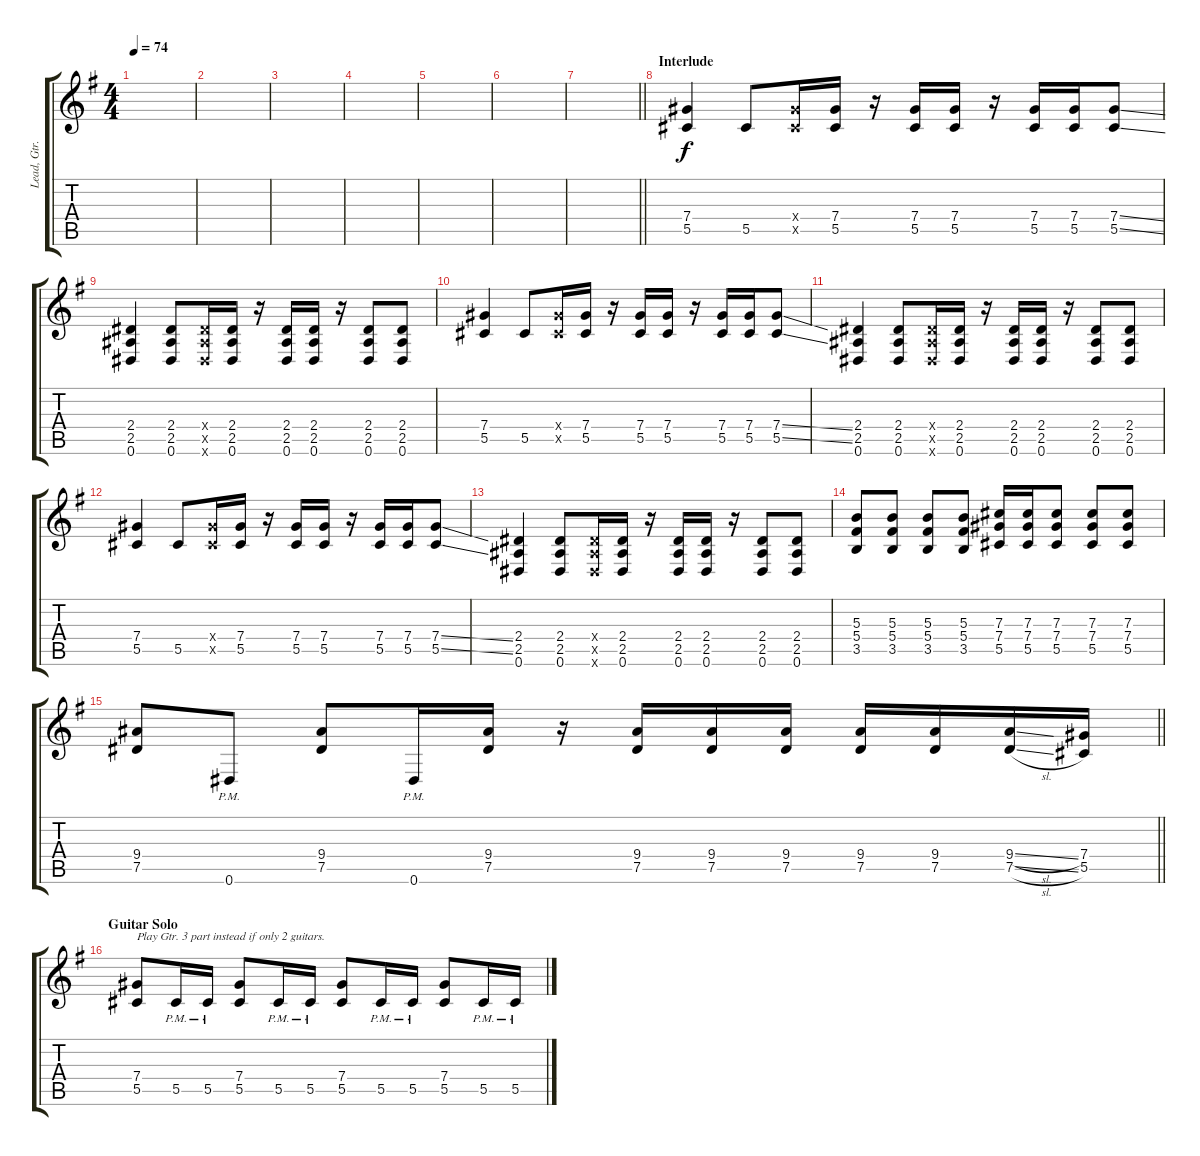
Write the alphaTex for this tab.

\track ("Lead, Gtr.2, Hammett " "Lead, Gtr.") {instrument distortionguitar}
\staff {score tabs}
\tuning (Eb4 Bb3 Gb3 Db3 Ab2 Eb2) {hide}
\ts (4 4)
\tempo 74
\clef g2
\ks g
|
|
|
|
|
|
\barLineRight lightlight
|
\section ("" "Interlude")
(7.4 5.5).4{volume 12} 5.5.8 (7.4{x} 5.5{x}).16 (7.4 5.5).16 r.16 (7.4 5.5).16 (7.4 5.5).16 r.16 (7.4 5.5).16 (7.4 5.5).16 (7.4{ss} 5.5{ss}).8 |
(2.4 2.5 0.6).4 (2.4 2.5 0.6).8 (2.4{x} 2.5{x} 0.6{x}).16 (2.4 2.5 0.6).16 r.16 (2.4 2.5 0.6).16 (2.4 2.5 0.6).16 r.16 (2.4 2.5 0.6).8 (2.4 2.5 0.6).8 |
(7.4 5.5).4 5.5.8 (7.4{x} 5.5{x}).16 (7.4 5.5).16 r.16 (7.4 5.5).16 (7.4 5.5).16 r.16 (7.4 5.5).16 (7.4 5.5).16 (7.4{ss} 5.5{ss}).8 |
(2.4 2.5 0.6).4 (2.4 2.5 0.6).8 (2.4{x} 2.5{x} 0.6{x}).16 (2.4 2.5 0.6).16 r.16 (2.4 2.5 0.6).16 (2.4 2.5 0.6).16 r.16 (2.4 2.5 0.6).8 (2.4 2.5 0.6).8 |
(7.4 5.5).4 5.5.8 (7.4{x} 5.5{x}).16 (7.4 5.5).16 r.16 (7.4 5.5).16 (7.4 5.5).16 r.16 (7.4 5.5).16 (7.4 5.5).16 (7.4{ss} 5.5{ss}).8 |
(2.4 2.5 0.6).4 (2.4 2.5 0.6).8 (2.4{x} 2.5{x} 0.6{x}).16 (2.4 2.5 0.6).16 r.16 (2.4 2.5 0.6).16 (2.4 2.5 0.6).16 r.16 (2.4 2.5 0.6).8 (2.4 2.5 0.6).8 |
(5.3 5.4 3.5).8 (5.3 5.4 3.5).8 (5.3 5.4 3.5).8 (5.3 5.4 3.5).8 (7.3 7.4 5.5).16 (7.3 7.4 5.5).16 (7.3 7.4 5.5).8 (7.3 7.4 5.5).8 (7.3 7.4 5.5).8 |
\barLineRight lightlight
(9.4 7.5).8 0.6{pm}.8 (9.4 7.5).8 0.6{pm}.16 (9.4 7.5).16 r.16 (9.4 7.5).16 (9.4 7.5).16 (9.4 7.5).16 (9.4 7.5).16 (9.4 7.5).16 (9.4{sl} 7.5{sl}).16 (7.4 5.5).16 |
\section ("" "Guitar Solo")
(7.4 5.5).8{txt "Play Gtr. 3 part instead if only 2 guitars." volume 10} 5.5{pm}.16 5.5{pm}.16 (7.4 5.5).8 5.5{pm}.16 5.5{pm}.16 (7.4 5.5).8 5.5{pm}.16 5.5{pm}.16 (7.4 5.5).8 5.5{pm}.16 5.5{pm}.16
